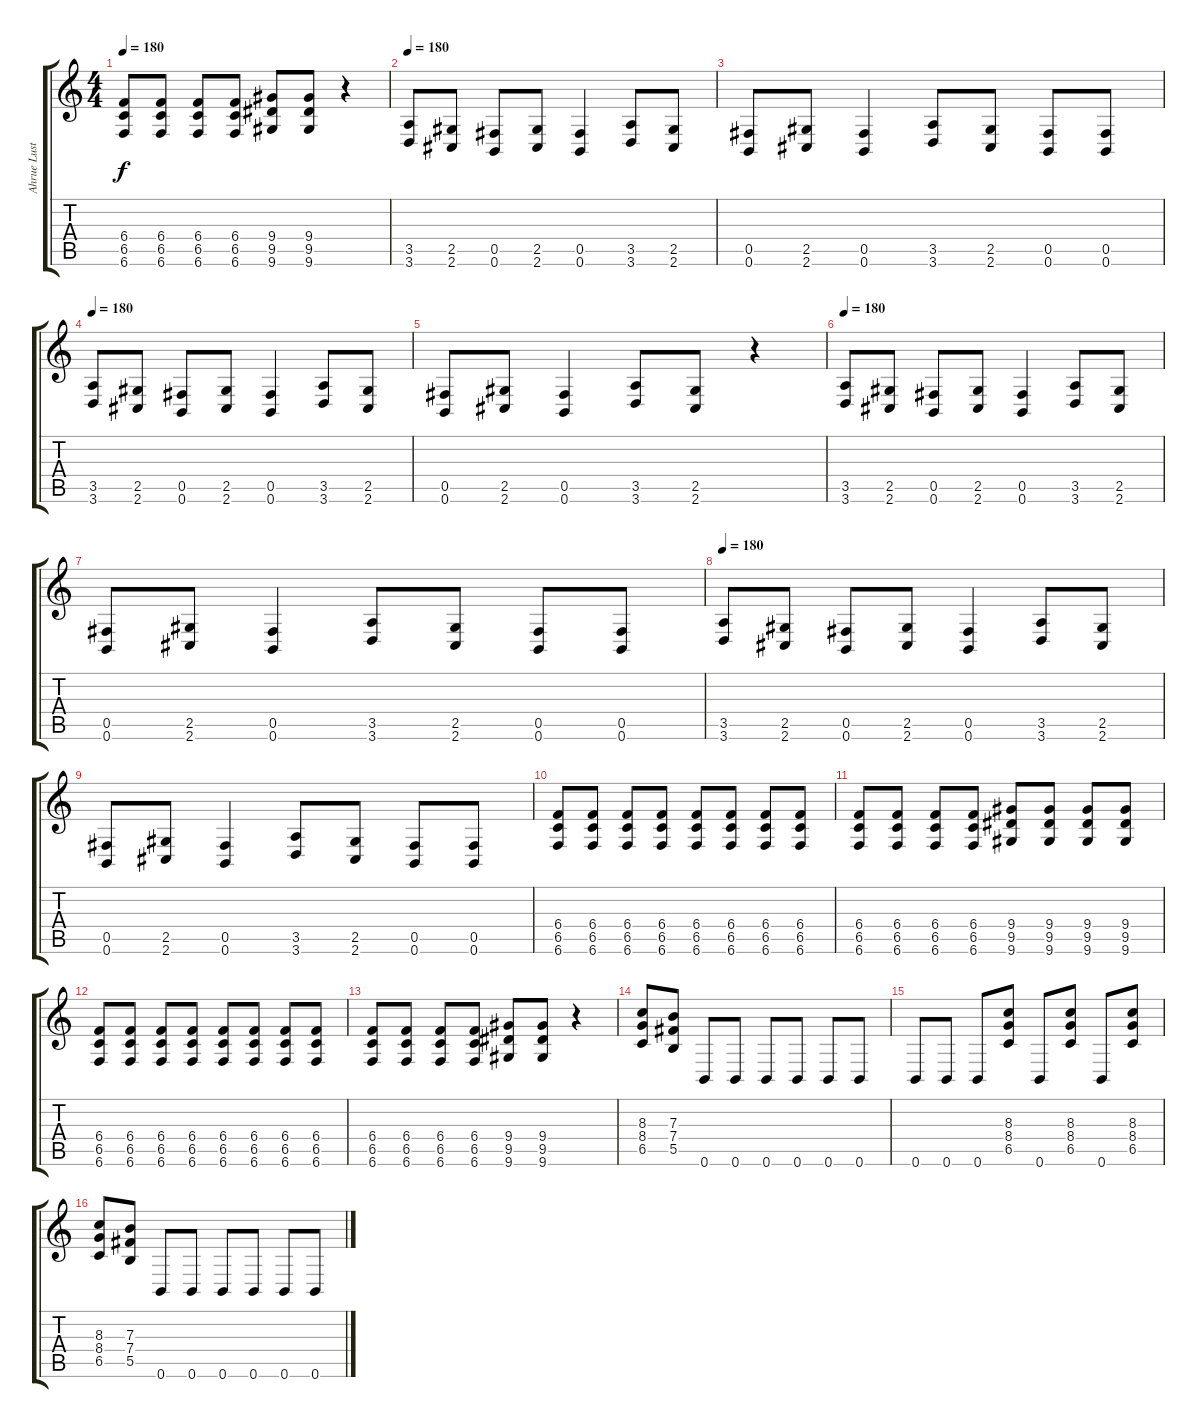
\track ("Ahrue Luster" "Ahrue Lust") {instrument distortionguitar}
\staff {score tabs}
\tuning (Db4 Ab3 E3 B2 Gb2 B1) {hide}
\ts (4 4)
\tempo 180
\clef g2
\ks c
(6.4 6.5 6.6).8{dy f} (6.4 6.5 6.6).8 (6.4 6.5 6.6).8 (6.4 6.5 6.6).8 (9.4 9.5 9.6).8 (9.4 9.5 9.6).8 r.4 |
\tempo 180
(3.5 3.6).8 (2.5 2.6).8 (0.5 0.6).8 (2.5 2.6).8 (0.5 0.6).4 (3.5 3.6).8 (2.5 2.6).8 |
(0.5 0.6).8 (2.5 2.6).8 (0.5 0.6).4 (3.5 3.6).8 (2.5 2.6).8 (0.5 0.6).8 (0.5 0.6).8 |
\tempo 180
(3.5 3.6).8 (2.5 2.6).8 (0.5 0.6).8 (2.5 2.6).8 (0.5 0.6).4 (3.5 3.6).8 (2.5 2.6).8 |
(0.5 0.6).8 (2.5 2.6).8 (0.5 0.6).4 (3.5 3.6).8 (2.5 2.6).8 r.4 |
\tempo 180
(3.5 3.6).8 (2.5 2.6).8 (0.5 0.6).8 (2.5 2.6).8 (0.5 0.6).4 (3.5 3.6).8 (2.5 2.6).8 |
(0.5 0.6).8 (2.5 2.6).8 (0.5 0.6).4 (3.5 3.6).8 (2.5 2.6).8 (0.5 0.6).8 (0.5 0.6).8 |
\tempo 180
(3.5 3.6).8 (2.5 2.6).8 (0.5 0.6).8 (2.5 2.6).8 (0.5 0.6).4 (3.5 3.6).8 (2.5 2.6).8 |
(0.5 0.6).8 (2.5 2.6).8 (0.5 0.6).4 (3.5 3.6).8 (2.5 2.6).8 (0.5 0.6).8 (0.5 0.6).8 |
(6.4 6.5 6.6).8 (6.4 6.5 6.6).8 (6.4 6.5 6.6).8 (6.4 6.5 6.6).8 (6.4 6.5 6.6).8 (6.4 6.5 6.6).8 (6.4 6.5 6.6).8 (6.4 6.5 6.6).8 |
(6.4 6.5 6.6).8 (6.4 6.5 6.6).8 (6.4 6.5 6.6).8 (6.4 6.5 6.6).8 (9.4 9.5 9.6).8 (9.4 9.5 9.6).8 (9.4 9.5 9.6).8 (9.4 9.5 9.6).8 |
(6.4 6.5 6.6).8 (6.4 6.5 6.6).8 (6.4 6.5 6.6).8 (6.4 6.5 6.6).8 (6.4 6.5 6.6).8 (6.4 6.5 6.6).8 (6.4 6.5 6.6).8 (6.4 6.5 6.6).8 |
(6.4 6.5 6.6).8 (6.4 6.5 6.6).8 (6.4 6.5 6.6).8 (6.4 6.5 6.6).8 (9.4 9.5 9.6).8 (9.4 9.5 9.6).8 r.4 |
(8.3 8.4 6.5).8 (7.3 7.4 5.5).8 0.6.8 0.6.8 0.6.8 0.6.8 0.6.8 0.6.8 |
0.6.8 0.6.8 0.6.8 (8.3 8.4 6.5).8 0.6.8 (8.3 8.4 6.5).8 0.6.8 (8.3 8.4 6.5).8 |
(8.3 8.4 6.5).8 (7.3 7.4 5.5).8 0.6.8 0.6.8 0.6.8 0.6.8 0.6.8 0.6.8
